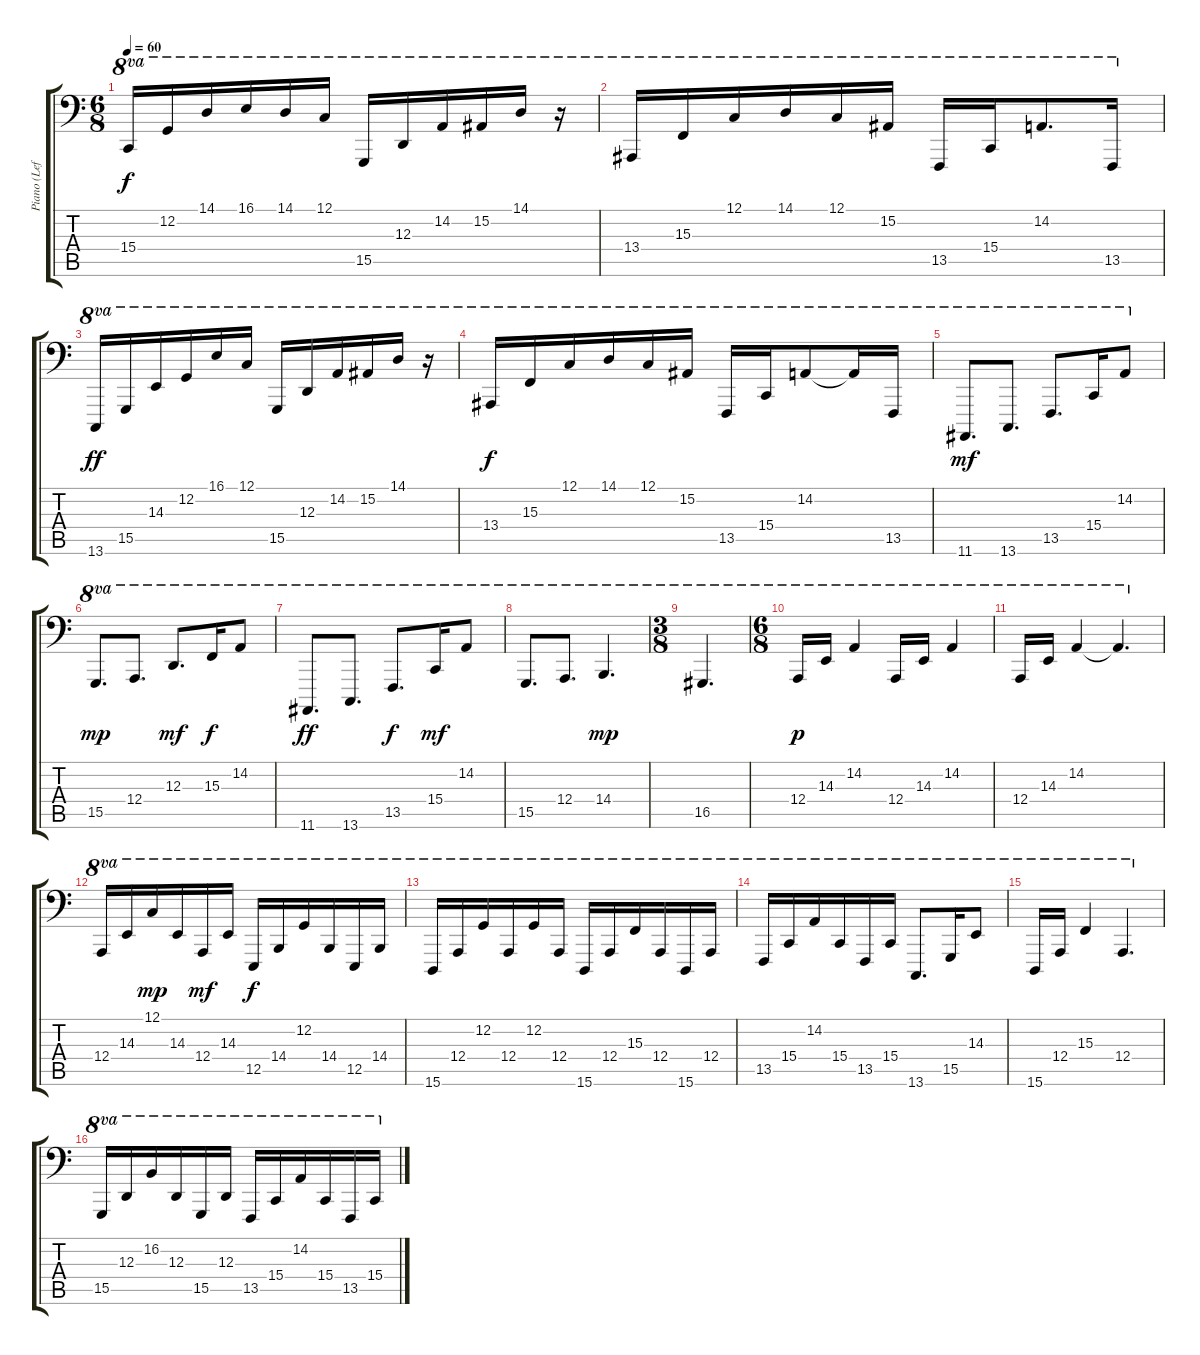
\track ("Piano (Left Hand)" "Piano (Lef") {instrument acousticgrandpiano}
\staff {score tabs}
\tuning (C3 G2 D2 A1 E1 B0) {hide}
\ts (6 8)
\tempo 60
\clef f4
\ks c
15.4.16{ot 8va dy f volume 16} 12.2.16{ot 8va volume 16} 14.1.16{ot 8va volume 16} 16.1.16{ot 8va} 14.1.16{ot 8va} 12.1.16{ot 8va} 15.5.16{ot 8va} 12.3.16{ot 8va} 14.2.16{ot 8va} 15.2.16{ot 8va} 14.1.16{ot 8va} r.16{ot 8va} |
13.4.16{ot 8va} 15.3.16{ot 8va} 12.1.16{ot 8va} 14.1.16{ot 8va} 12.1.16{ot 8va} 15.2.16{ot 8va} 13.5.16{ot 8va} 15.4.16{ot 8va} 14.2.8{d ot 8va} 13.5.16{ot 8va} |
13.6.16{ot 8va dy ff} 15.5.16{ot 8va} 14.3.16{ot 8va} 12.2.16{ot 8va} 16.1.16{ot 8va} 12.1.16{ot 8va} 15.5.16{ot 8va} 12.3.16{ot 8va} 14.2.16{ot 8va} 15.2.16{ot 8va} 14.1.16{ot 8va} r.16{ot 8va} |
13.4.16{ot 8va dy f} 15.3.16{ot 8va} 12.1.16{ot 8va} 14.1.16{ot 8va} 12.1.16{ot 8va} 15.2.16{ot 8va} 13.5.16{ot 8va} 15.4.16{ot 8va} 14.2.8{ot 8va} 14.2{t}.16{ot 8va} 13.5.16{ot 8va} |
11.6.8{d ot 8va dy mf} 13.6.8{d ot 8va} 13.5.8{d ot 8va} 15.4.16{ot 8va} 14.2.8{ot 8va} |
15.5.8{d ot 8va dy mp} 12.4.8{d ot 8va} 12.3.8{d ot 8va dy mf} 15.3.16{ot 8va dy f} 14.2.8{ot 8va} |
11.6.8{d ot 8va dy ff} 13.6.8{d ot 8va} 13.5.8{d ot 8va dy f} 15.4.16{ot 8va dy mf} 14.2.8{ot 8va} |
15.5.8{d ot 8va} 12.4.8{d ot 8va} 14.4.4{d ot 8va dy mp} |
\ts (3 8)
16.5.4{d ot 8va} |
\ts (6 8)
12.4.16{ot 8va dy p} 14.3.16{ot 8va} 14.2.4{ot 8va} 12.4.16{ot 8va} 14.3.16{ot 8va} 14.2.4{ot 8va} |
12.4.16{ot 8va} 14.3.16{ot 8va} 14.2.4{ot 8va} 14.2{t}.4{d ot 8va} |
12.4.16{ot 8va} 14.3.16{ot 8va} 12.1.16{ot 8va dy mp} 14.3.16{ot 8va} 12.4.16{ot 8va dy mf} 14.3.16{ot 8va} 12.5.16{ot 8va dy f} 14.4.16{ot 8va} 12.2.16{ot 8va} 14.4.16{ot 8va} 12.5.16{ot 8va} 14.4.16{ot 8va} |
15.6.16{ot 8va} 12.4.16{ot 8va} 12.2.16{ot 8va} 12.4.16{ot 8va} 12.2.16{ot 8va} 12.4.16{ot 8va} 15.6.16{ot 8va} 12.4.16{ot 8va} 15.3.16{ot 8va} 12.4.16{ot 8va} 15.6.16{ot 8va} 12.4.16{ot 8va} |
13.5.16{ot 8va} 15.4.16{ot 8va} 14.2.16{ot 8va} 15.4.16{ot 8va} 13.5.16{ot 8va} 15.4.16{ot 8va} 13.6.8{d ot 8va} 15.5.16{ot 8va} 14.3.8{ot 8va} |
15.6.16{ot 8va} 12.4.16{ot 8va} 15.3.4{ot 8va} 12.4.4{d ot 8va} |
15.5.16{ot 8va} 12.3.16{ot 8va} 16.2.16{ot 8va} 12.3.16{ot 8va} 15.5.16{ot 8va} 12.3.16{ot 8va} 13.5.16{ot 8va} 15.4.16{ot 8va} 14.2.16{ot 8va} 15.4.16{ot 8va} 13.5.16{ot 8va} 15.4.16{ot 8va}
